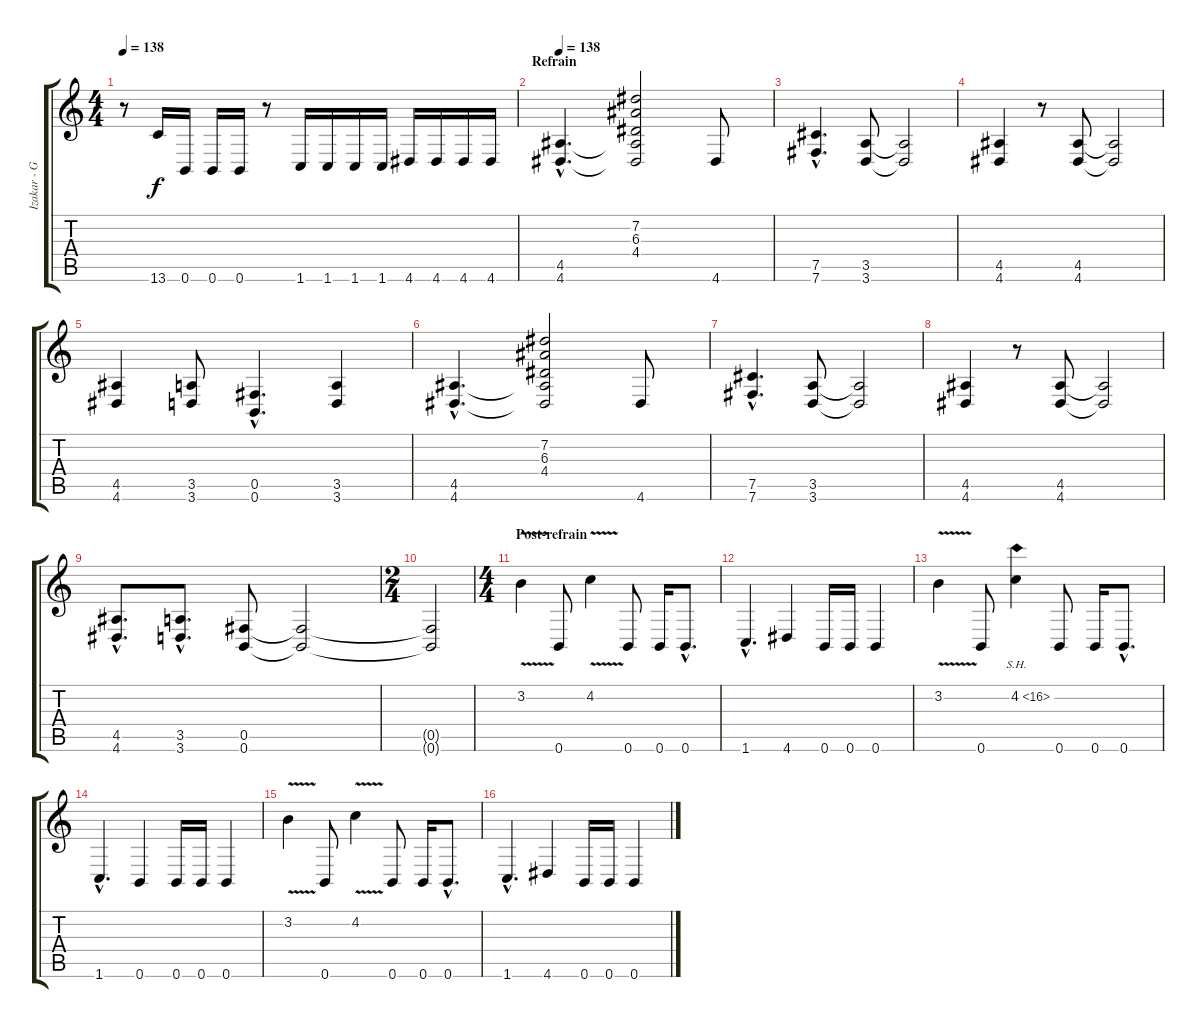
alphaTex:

\track ("Izakar - Guitare" "Izakar - G") {instrument distortionguitar}
\staff {score tabs}
\tuning (Db4 Ab3 E3 B2 Gb2 B1) {hide}
\ts (4 4)
\tempo 138
\clef g2
\ks c
r.8{dy f} 13.6.16 0.6.16 0.6.16 0.6.16 r.8 1.6.16 1.6.16 1.6.16 1.6.16 4.6.16 4.6.16 4.6.16 4.6.16 |
\section ("" "Refrain")
\tempo 138
(4.5{hac} 4.6{hac}).4{d volume 12 balance 2 instrument distortionguitar} (7.2 6.3 4.4 4.5{t} 4.6{t}).2 4.6.8 |
(7.5{hac} 7.6{hac}).4{d} (3.5 3.6).8 (3.5{t} 3.6{t}).2 |
(4.5 4.6).4 r.8 (4.5 4.6).8 (4.5{t} 4.6{t}).2 |
(4.5 4.6).4 (3.5 3.6).8 (0.5{hac} 0.6{hac}).4{d} (3.5 3.6).4 |
(4.5{hac} 4.6{hac}).4{d} (7.2 6.3 4.4 4.5{t} 4.6{t}).2 4.6.8 |
(7.5{hac} 7.6{hac}).4{d} (3.5 3.6).8 (3.5{t} 3.6{t}).2 |
(4.5 4.6).4 r.8 (4.5 4.6).8 (4.5{t} 4.6{t}).2 |
(4.5{hac} 4.6{hac}).8{d} (3.5{hac} 3.6{hac}).8{d} (0.5 0.6).8 (0.5{t} 0.6{t}).2 |
\ts (2 4)
(0.5{t} 0.6{t}).2 |
\ts (4 4)
\section ("" "Post-refrain")
3.2{v}.4 0.6.8 4.2{v}.4 0.6.8 0.6.16 0.6{hac}.8{d} |
1.6{hac}.4{d} 4.6.4 0.6.16 0.6.16 0.6.4 |
3.2{v}.4 0.6.8 4.2{sh 12}.4 0.6.8 0.6.16 0.6{hac}.8{d} |
1.6{hac}.4{d} 0.6.4 0.6.16 0.6.16 0.6.4 |
3.2{v}.4 0.6.8 4.2{v}.4 0.6.8 0.6.16 0.6{hac}.8{d} |
1.6{hac}.4{d} 4.6.4 0.6.16 0.6.16 0.6.4
